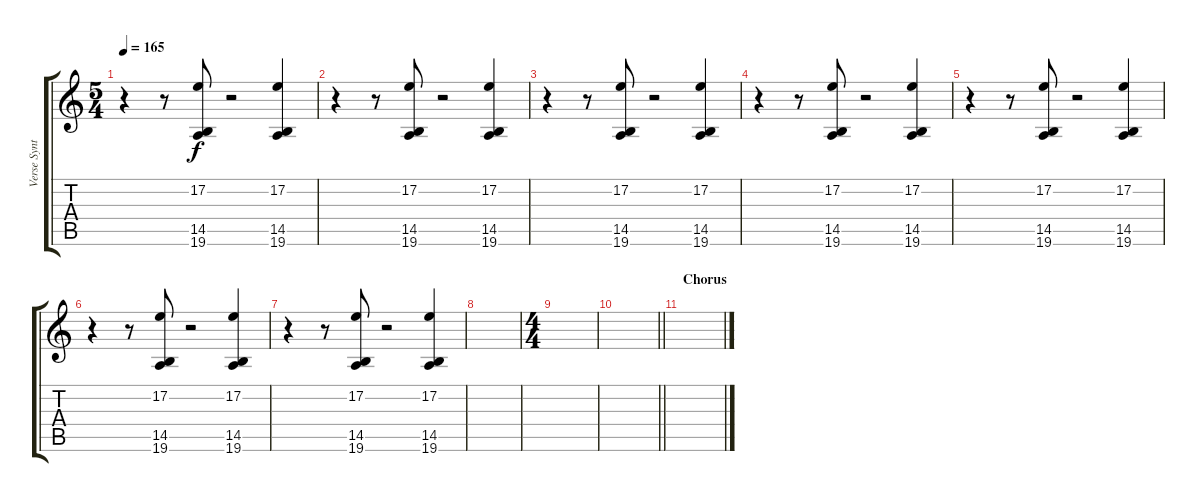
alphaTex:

\track ("Verse Synth 2" "Verse Synt") {instrument lead3calliope}
\staff {score tabs}
\tuning (E4 B3 G3 D3 A2 D2) {hide}
\ts (5 4)
\tempo 165
\clef g2
\ks c
r.4{dy f} r.8 (17.2 14.5 19.6).8 r.2 (17.2 14.5 19.6).4 |
r.4 r.8 (17.2 14.5 19.6).8 r.2 (17.2 14.5 19.6).4 |
r.4 r.8 (17.2 14.5 19.6).8 r.2 (17.2 14.5 19.6).4 |
r.4 r.8 (17.2 14.5 19.6).8 r.2 (17.2 14.5 19.6).4 |
r.4 r.8 (17.2 14.5 19.6).8 r.2 (17.2 14.5 19.6).4 |
r.4 r.8 (17.2 14.5 19.6).8 r.2 (17.2 14.5 19.6).4 |
r.4 r.8 (17.2 14.5 19.6).8 r.2 (17.2 14.5 19.6).4 |
|
\ts (4 4)
|
\barLineRight lightlight
|
\section ("" "Chorus")
